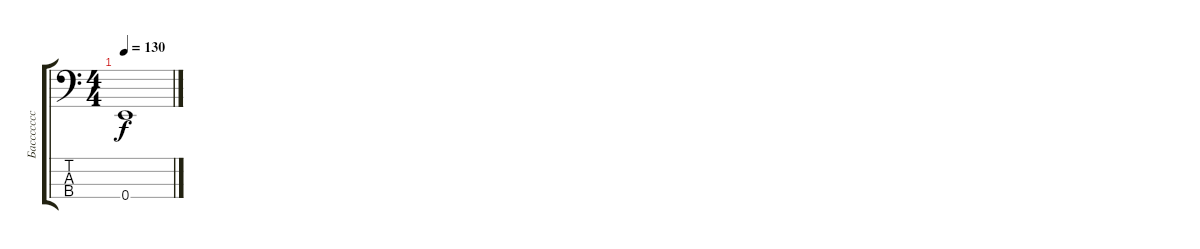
\track ("Бассссссс" "Бассссссс") {instrument electricbassfinger}
\staff {score tabs}
\tuning (G2 D2 A1 E1) {hide}
\ts (4 4)
\tempo 130
\clef f4
\ks c
0.4.1{dy f}
